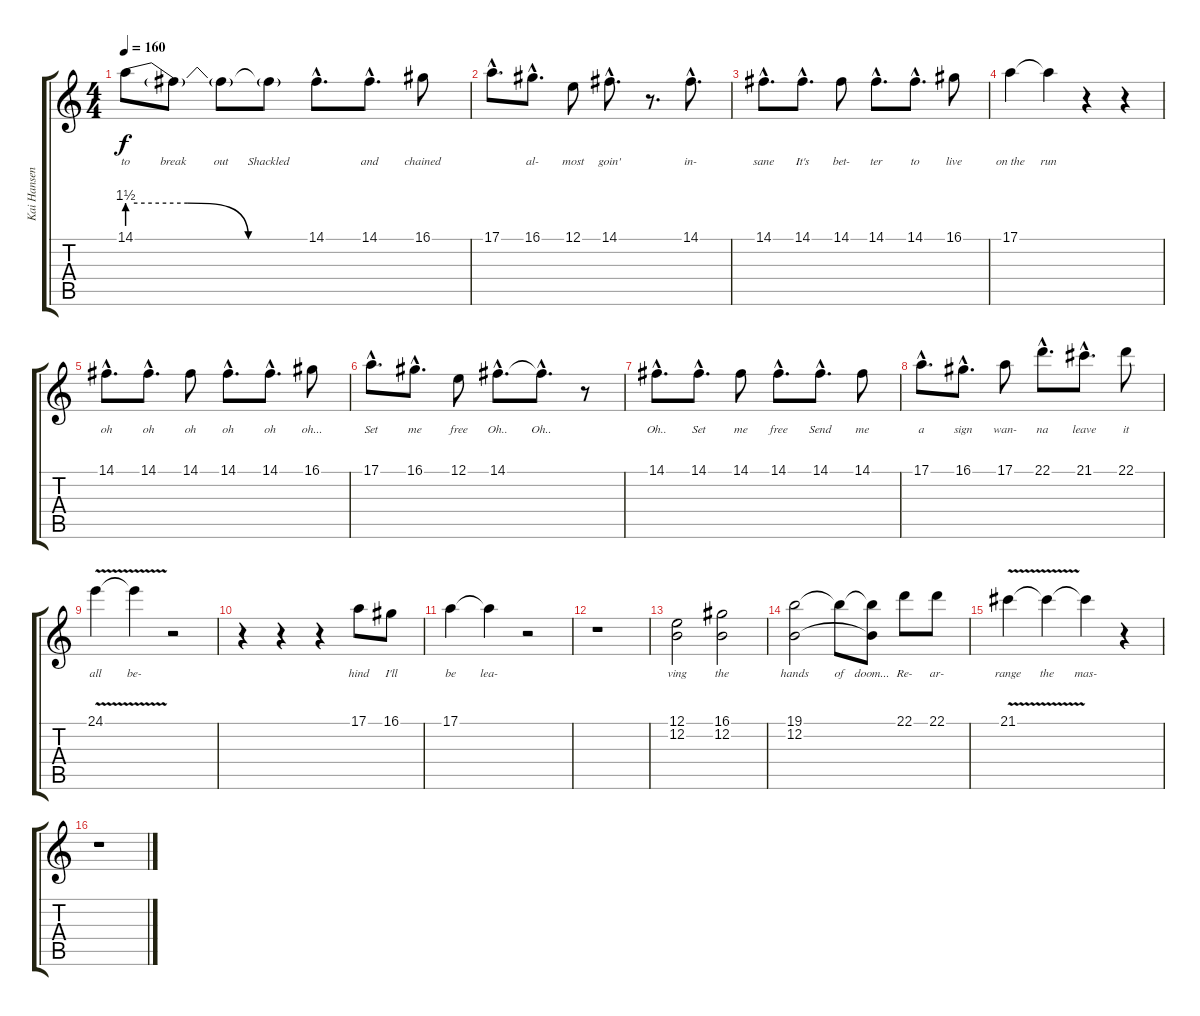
\track ("Kai Hansen" "Kai Hansen") {instrument choiraahs}
\staff {score tabs}
\tuning (E4 B3 G3 D3 A2 E2) {hide}
\ts (4 4)
\tempo 160
\clef g2
\ks c
14.1{be (custom 0 6 20 6 40 0 60 0)}.8{lyrics (0 "to") lyrics (1 "") lyrics (2 "") lyrics (3 "") lyrics (4 "") dy f} 14.1{t}.8{lyrics (0 "break") lyrics (1 "") lyrics (2 "") lyrics (3 "") lyrics (4 "")} 14.1{t}.8{lyrics (0 "out") lyrics (1 "") lyrics (2 "") lyrics (3 "") lyrics (4 "")} 14.1{t}.8{lyrics (0 "Shackled") lyrics (1 "") lyrics (2 "") lyrics (3 "") lyrics (4 "")} 14.1{hac}.8{d lyrics (0 "") lyrics (1 "") lyrics (2 "") lyrics (3 "") lyrics (4 "")} 14.1{hac}.8{d lyrics (0 "and") lyrics (1 "") lyrics (2 "") lyrics (3 "") lyrics (4 "")} 16.1.8{lyrics (0 "chained") lyrics (1 "") lyrics (2 "") lyrics (3 "") lyrics (4 "")} |
17.1{hac}.8{d lyrics (0 "") lyrics (1 "") lyrics (2 "") lyrics (3 "") lyrics (4 "")} 16.1{hac}.8{d lyrics (0 "al-") lyrics (1 "") lyrics (2 "") lyrics (3 "") lyrics (4 "")} 12.1.8{lyrics (0 "most") lyrics (1 "") lyrics (2 "") lyrics (3 "") lyrics (4 "")} 14.1{hac}.8{d lyrics (0 "goin'") lyrics (1 "") lyrics (2 "") lyrics (3 "") lyrics (4 "")} r.8{d} 14.1{hac}.8{d lyrics (0 "in-") lyrics (1 "") lyrics (2 "") lyrics (3 "") lyrics (4 "")} |
14.1{hac}.8{d lyrics (0 "sane") lyrics (1 "") lyrics (2 "") lyrics (3 "") lyrics (4 "")} 14.1{hac}.8{d lyrics (0 "It's") lyrics (1 "") lyrics (2 "") lyrics (3 "") lyrics (4 "")} 14.1.8{lyrics (0 "bet-") lyrics (1 "") lyrics (2 "") lyrics (3 "") lyrics (4 "")} 14.1{hac}.8{d lyrics (0 "ter") lyrics (1 "") lyrics (2 "") lyrics (3 "") lyrics (4 "")} 14.1{hac}.8{d lyrics (0 "to") lyrics (1 "") lyrics (2 "") lyrics (3 "") lyrics (4 "")} 16.1.8{lyrics (0 "live") lyrics (1 "") lyrics (2 "") lyrics (3 "") lyrics (4 "")} |
17.1.4{lyrics (0 "on the") lyrics (1 "") lyrics (2 "") lyrics (3 "") lyrics (4 "")} 17.1{t}.4{lyrics (0 "run") lyrics (1 "") lyrics (2 "") lyrics (3 "") lyrics (4 "")} r.4 r.4 |
14.1{hac}.8{d lyrics (0 "oh") lyrics (1 "") lyrics (2 "") lyrics (3 "") lyrics (4 "")} 14.1{hac}.8{d lyrics (0 "oh") lyrics (1 "") lyrics (2 "") lyrics (3 "") lyrics (4 "")} 14.1.8{lyrics (0 "oh") lyrics (1 "") lyrics (2 "") lyrics (3 "") lyrics (4 "")} 14.1{hac}.8{d lyrics (0 "oh") lyrics (1 "") lyrics (2 "") lyrics (3 "") lyrics (4 "")} 14.1{hac}.8{d lyrics (0 "oh") lyrics (1 "") lyrics (2 "") lyrics (3 "") lyrics (4 "")} 16.1.8{lyrics (0 "oh...") lyrics (1 "") lyrics (2 "") lyrics (3 "") lyrics (4 "")} |
17.1{hac}.8{d lyrics (0 "Set") lyrics (1 "") lyrics (2 "") lyrics (3 "") lyrics (4 "")} 16.1{hac}.8{d lyrics (0 "me") lyrics (1 "") lyrics (2 "") lyrics (3 "") lyrics (4 "")} 12.1.8{lyrics (0 "free") lyrics (1 "") lyrics (2 "") lyrics (3 "") lyrics (4 "")} 14.1{hac}.8{d lyrics (0 "Oh..") lyrics (1 "") lyrics (2 "") lyrics (3 "") lyrics (4 "")} 14.1{hac t}.8{d lyrics (0 "Oh..") lyrics (1 "") lyrics (2 "") lyrics (3 "") lyrics (4 "")} r.8 |
14.1{hac}.8{d lyrics (0 "Oh..") lyrics (1 "") lyrics (2 "") lyrics (3 "") lyrics (4 "")} 14.1{hac}.8{d lyrics (0 "Set") lyrics (1 "") lyrics (2 "") lyrics (3 "") lyrics (4 "")} 14.1.8{lyrics (0 "me") lyrics (1 "") lyrics (2 "") lyrics (3 "") lyrics (4 "")} 14.1{hac}.8{d lyrics (0 "free") lyrics (1 "") lyrics (2 "") lyrics (3 "") lyrics (4 "")} 14.1{hac}.8{d lyrics (0 "Send") lyrics (1 "") lyrics (2 "") lyrics (3 "") lyrics (4 "")} 14.1.8{lyrics (0 "me") lyrics (1 "") lyrics (2 "") lyrics (3 "") lyrics (4 "")} |
17.1{hac}.8{d lyrics (0 "a") lyrics (1 "") lyrics (2 "") lyrics (3 "") lyrics (4 "")} 16.1{hac}.8{d lyrics (0 "sign") lyrics (1 "") lyrics (2 "") lyrics (3 "") lyrics (4 "")} 17.1.8{lyrics (0 "wan-") lyrics (1 "") lyrics (2 "") lyrics (3 "") lyrics (4 "")} 22.1{hac}.8{d lyrics (0 "na") lyrics (1 "") lyrics (2 "") lyrics (3 "") lyrics (4 "")} 21.1{hac}.8{d lyrics (0 "leave") lyrics (1 "") lyrics (2 "") lyrics (3 "") lyrics (4 "")} 22.1.8{lyrics (0 "it") lyrics (1 "") lyrics (2 "") lyrics (3 "") lyrics (4 "")} |
24.1{v}.4{lyrics (0 "all") lyrics (1 "") lyrics (2 "") lyrics (3 "") lyrics (4 "")} 24.1{t}.4{lyrics (0 "be-") lyrics (1 "") lyrics (2 "") lyrics (3 "") lyrics (4 "")} r.2 |
r.4 r.4 r.4 17.1.8{lyrics (0 "hind") lyrics (1 "") lyrics (2 "") lyrics (3 "") lyrics (4 "")} 16.1.8{lyrics (0 "I'll") lyrics (1 "") lyrics (2 "") lyrics (3 "") lyrics (4 "")} |
17.1.4{lyrics (0 "be") lyrics (1 "") lyrics (2 "") lyrics (3 "") lyrics (4 "")} 17.1{t}.4{lyrics (0 "lea-") lyrics (1 "") lyrics (2 "") lyrics (3 "") lyrics (4 "")} r.2 |
r.1 |
(12.1 12.2).2{lyrics (0 "ving") lyrics (1 "") lyrics (2 "") lyrics (3 "") lyrics (4 "")} (16.1 12.2).2{lyrics (0 "the") lyrics (1 "") lyrics (2 "") lyrics (3 "") lyrics (4 "")} |
(19.1 12.2).2{lyrics (0 "hands") lyrics (1 "") lyrics (2 "") lyrics (3 "") lyrics (4 "")} 19.1{t}.8{lyrics (0 "of") lyrics (1 "") lyrics (2 "") lyrics (3 "") lyrics (4 "")} (19.1{t} 12.2{t}).8{lyrics (0 "doom...") lyrics (1 "") lyrics (2 "") lyrics (3 "") lyrics (4 "")} 22.1.8{lyrics (0 "Re-") lyrics (1 "") lyrics (2 "") lyrics (3 "") lyrics (4 "")} 22.1.8{lyrics (0 "ar-") lyrics (1 "") lyrics (2 "") lyrics (3 "") lyrics (4 "")} |
21.1{v}.4{lyrics (0 "range") lyrics (1 "") lyrics (2 "") lyrics (3 "") lyrics (4 "")} 21.1{t}.4{lyrics (0 "the") lyrics (1 "") lyrics (2 "") lyrics (3 "") lyrics (4 "")} 21.1{t}.4{lyrics (0 "mas-") lyrics (1 "") lyrics (2 "") lyrics (3 "") lyrics (4 "")} r.4 |
r.1
